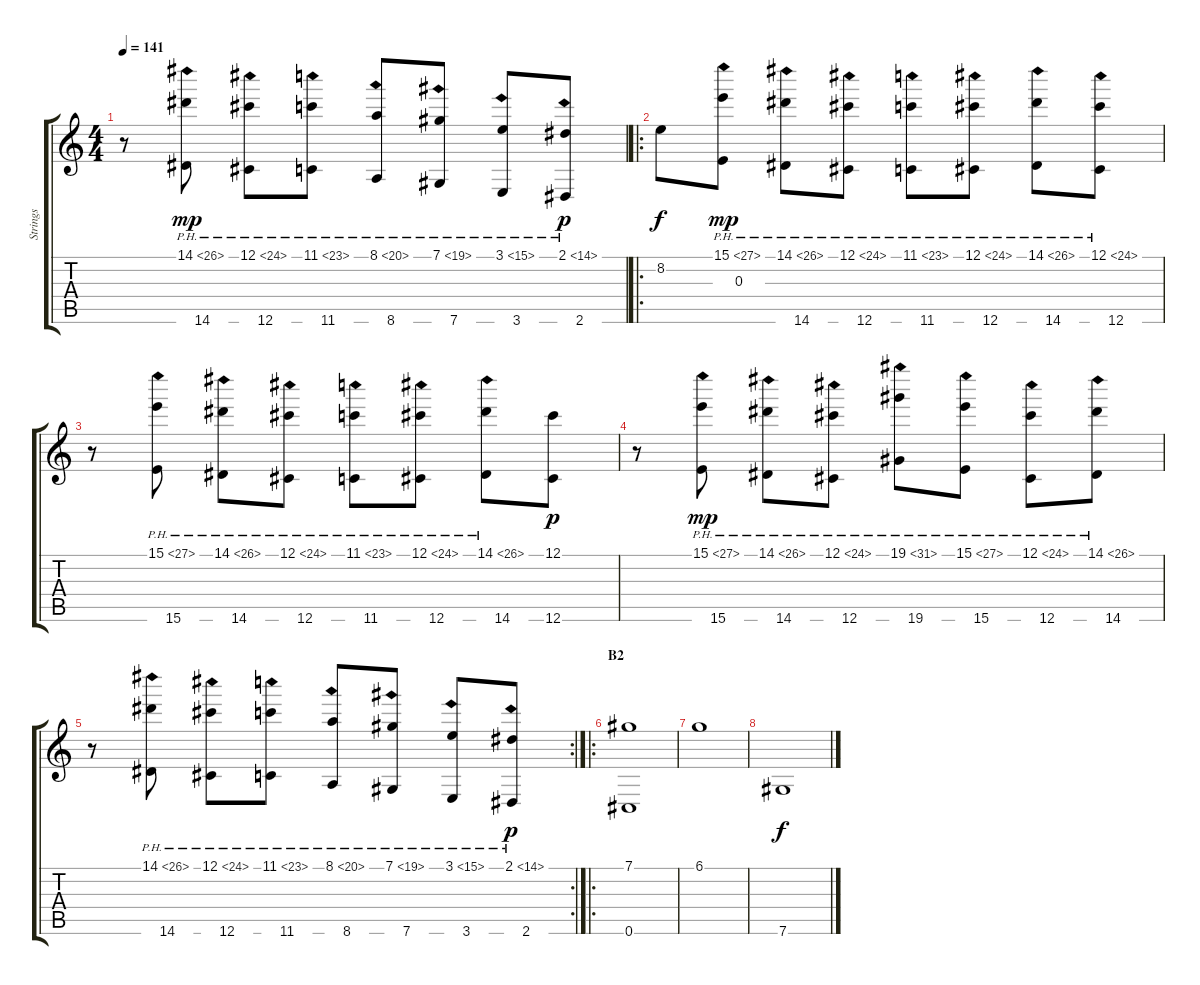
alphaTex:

\track ("Strings" "Strings") {instrument tremolostrings}
\staff {score tabs}
\tuning (Db5 Ab4 E4 B3 Gb3 Db3) {hide}
\ts (4 4)
\tempo 141
\clef g2
\ks c
r.8{dy mp} (14.1{ph 12} 14.6).8 (12.1{ph 12} 12.6).8 (11.1{ph 12} 11.6).8 (8.1{ph 12} 8.6).8 (7.1{ph 12} 7.6).8 (3.1{ph 12} 3.6).8 (2.1{ph 12} 2.6).8{dy p} |
\ro
8.2.8{dy f} (15.1{ph 12} 0.3).8{dy mp} (14.1{ph 12} 14.6).8 (12.1{ph 12} 12.6).8 (11.1{ph 12} 11.6).8 (12.1{ph 12} 12.6).8 (14.1{ph 12} 14.6).8 (12.1{ph 12} 12.6).8 |
r.8 (15.1{ph 12} 15.6).8 (14.1{ph 12} 14.6).8 (12.1{ph 12} 12.6).8 (11.1{ph 12} 11.6).8 (12.1{ph 12} 12.6).8 (14.1{ph 12} 14.6).8 (12.1 12.6).8{dy p} |
r.8 (15.1{ph 12} 15.6).8{dy mp} (14.1{ph 12} 14.6).8 (12.1{ph 12} 12.6).8 (19.1{ph 12} 19.6).8 (15.1{ph 12} 15.6).8 (12.1{ph 12} 12.6).8 (14.1{ph 12} 14.6).8 |
\rc 2
r.8 (14.1{ph 12} 14.6).8 (12.1{ph 12} 12.6).8 (11.1{ph 12} 11.6).8 (8.1{ph 12} 8.6).8 (7.1{ph 12} 7.6).8 (3.1{ph 12} 3.6).8 (2.1{ph 12} 2.6).8{dy p} |
\ro
\section ("" "B2")
(7.1 0.6).1 |
6.1.1 |
7.6.1{dy f}
